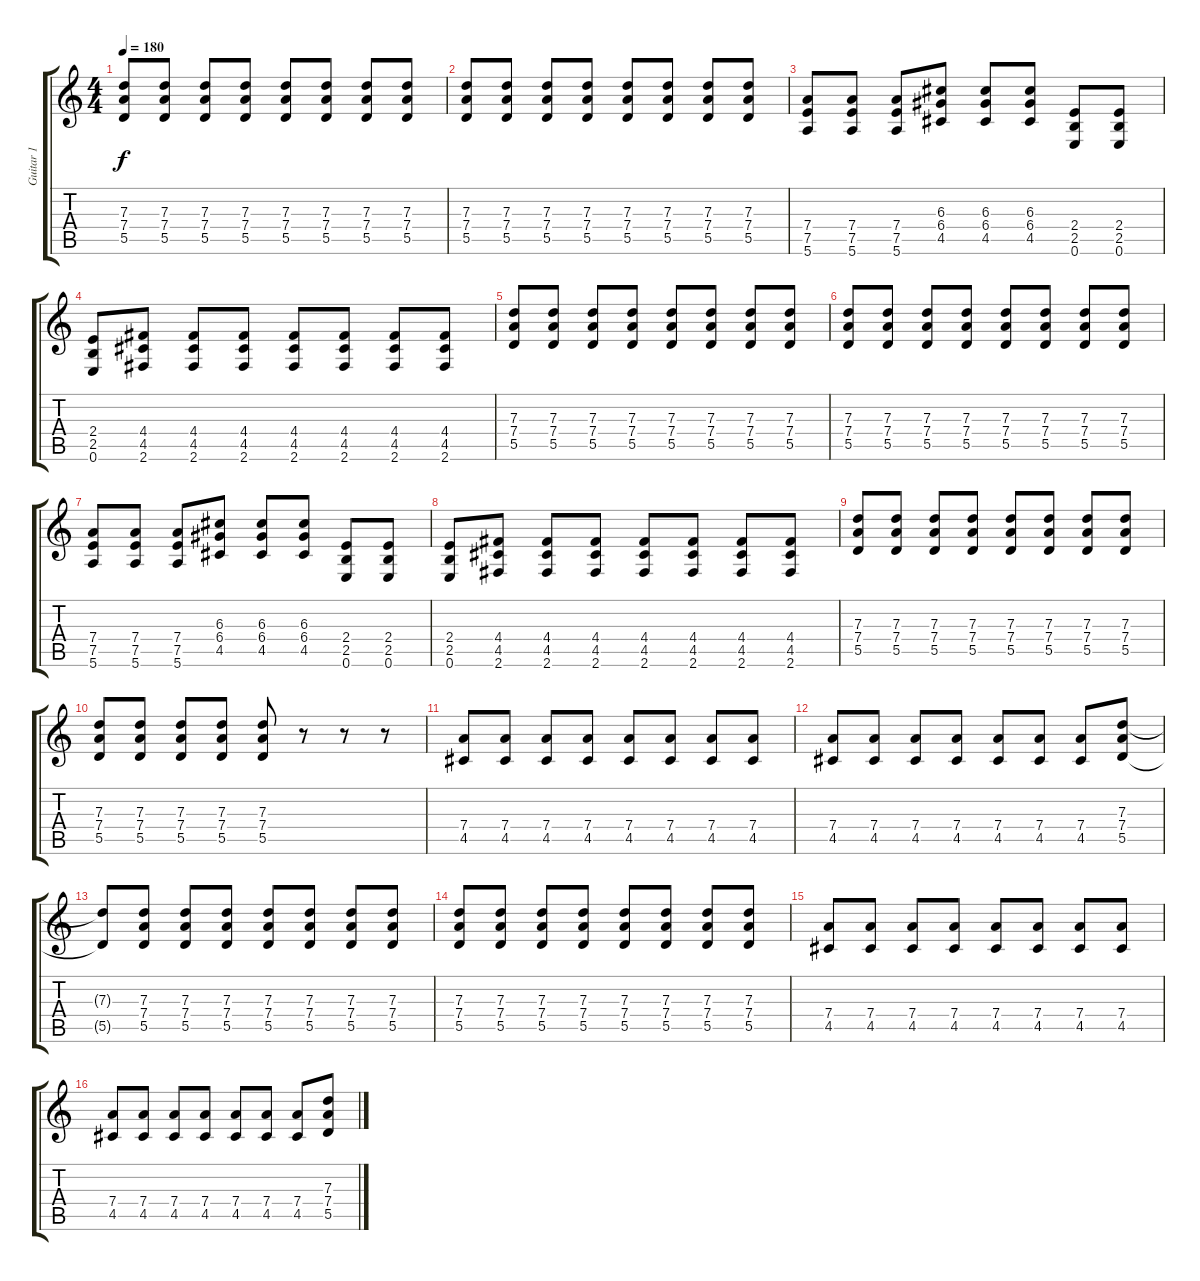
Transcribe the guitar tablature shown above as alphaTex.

\track ("Guitar 1" "Guitar 1") {instrument distortionguitar}
\staff {score tabs}
\tuning (E4 B3 G3 D3 A2 E2) {hide}
\ts (4 4)
\tempo 180
\clef g2
\ks c
(7.3 7.4 5.5).8{dy f} (7.3 7.4 5.5).8 (7.3 7.4 5.5).8 (7.3 7.4 5.5).8 (7.3 7.4 5.5).8 (7.3 7.4 5.5).8 (7.3 7.4 5.5).8 (7.3 7.4 5.5).8 |
(7.3 7.4 5.5).8 (7.3 7.4 5.5).8 (7.3 7.4 5.5).8 (7.3 7.4 5.5).8 (7.3 7.4 5.5).8 (7.3 7.4 5.5).8 (7.3 7.4 5.5).8 (7.3 7.4 5.5).8 |
(7.4 7.5 5.6).8 (7.4 7.5 5.6).8 (7.4 7.5 5.6).8 (6.3 6.4 4.5).8 (6.3 6.4 4.5).8 (6.3 6.4 4.5).8 (2.4 2.5 0.6).8 (2.4 2.5 0.6).8 |
(2.4 2.5 0.6).8 (4.4 4.5 2.6).8 (4.4 4.5 2.6).8 (4.4 4.5 2.6).8 (4.4 4.5 2.6).8 (4.4 4.5 2.6).8 (4.4 4.5 2.6).8 (4.4 4.5 2.6).8 |
(7.3 7.4 5.5).8 (7.3 7.4 5.5).8 (7.3 7.4 5.5).8 (7.3 7.4 5.5).8 (7.3 7.4 5.5).8 (7.3 7.4 5.5).8 (7.3 7.4 5.5).8 (7.3 7.4 5.5).8 |
(7.3 7.4 5.5).8 (7.3 7.4 5.5).8 (7.3 7.4 5.5).8 (7.3 7.4 5.5).8 (7.3 7.4 5.5).8 (7.3 7.4 5.5).8 (7.3 7.4 5.5).8 (7.3 7.4 5.5).8 |
(7.4 7.5 5.6).8 (7.4 7.5 5.6).8 (7.4 7.5 5.6).8 (6.3 6.4 4.5).8 (6.3 6.4 4.5).8 (6.3 6.4 4.5).8 (2.4 2.5 0.6).8 (2.4 2.5 0.6).8 |
(2.4 2.5 0.6).8 (4.4 4.5 2.6).8 (4.4 4.5 2.6).8 (4.4 4.5 2.6).8 (4.4 4.5 2.6).8 (4.4 4.5 2.6).8 (4.4 4.5 2.6).8 (4.4 4.5 2.6).8 |
(7.3 7.4 5.5).8 (7.3 7.4 5.5).8 (7.3 7.4 5.5).8 (7.3 7.4 5.5).8 (7.3 7.4 5.5).8 (7.3 7.4 5.5).8 (7.3 7.4 5.5).8 (7.3 7.4 5.5).8 |
(7.3 7.4 5.5).8 (7.3 7.4 5.5).8 (7.3 7.4 5.5).8 (7.3 7.4 5.5).8 (7.3 7.4 5.5).8 r.8 r.8 r.8 |
(7.4 4.5).8 (7.4 4.5).8 (7.4 4.5).8 (7.4 4.5).8 (7.4 4.5).8 (7.4 4.5).8 (7.4 4.5).8 (7.4 4.5).8 |
(7.4 4.5).8 (7.4 4.5).8 (7.4 4.5).8 (7.4 4.5).8 (7.4 4.5).8 (7.4 4.5).8 (7.4 4.5).8 (7.3 7.4 5.5).8 |
(7.3{t} 5.5{t}).8 (7.3 7.4 5.5).8 (7.3 7.4 5.5).8 (7.3 7.4 5.5).8 (7.3 7.4 5.5).8 (7.3 7.4 5.5).8 (7.3 7.4 5.5).8 (7.3 7.4 5.5).8 |
(7.3 7.4 5.5).8 (7.3 7.4 5.5).8 (7.3 7.4 5.5).8 (7.3 7.4 5.5).8 (7.3 7.4 5.5).8 (7.3 7.4 5.5).8 (7.3 7.4 5.5).8 (7.3 7.4 5.5).8 |
(7.4 4.5).8 (7.4 4.5).8 (7.4 4.5).8 (7.4 4.5).8 (7.4 4.5).8 (7.4 4.5).8 (7.4 4.5).8 (7.4 4.5).8 |
(7.4 4.5).8 (7.4 4.5).8 (7.4 4.5).8 (7.4 4.5).8 (7.4 4.5).8 (7.4 4.5).8 (7.4 4.5).8 (7.3 7.4 5.5).8
